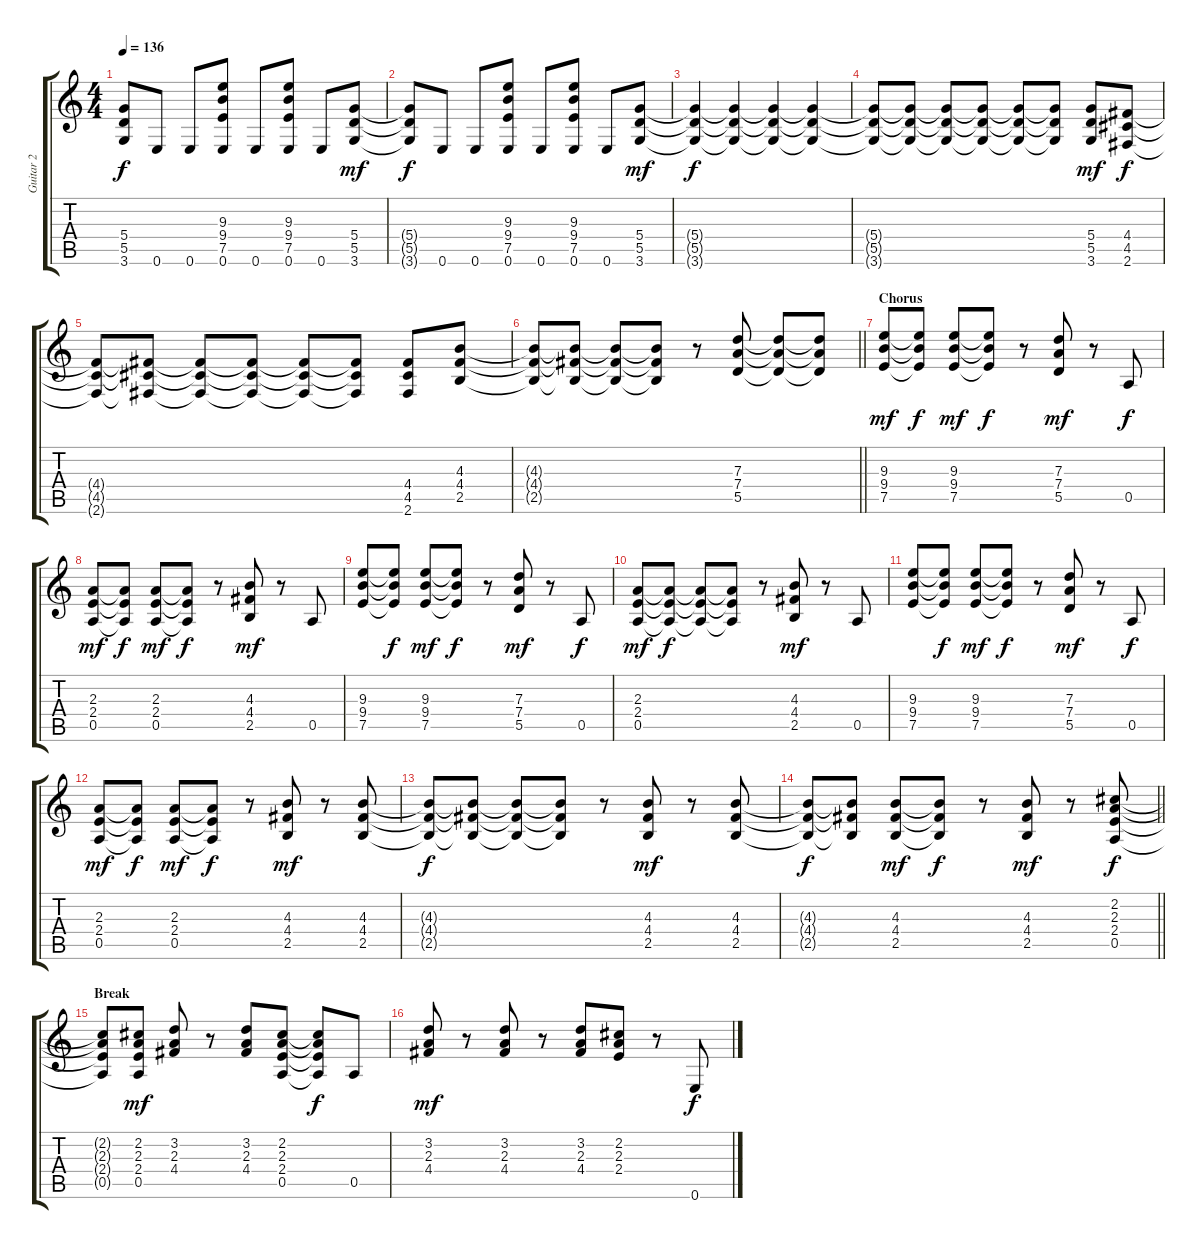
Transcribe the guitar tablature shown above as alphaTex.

\track ("Guitar 2" "Guitar 2") {instrument distortionguitar}
\staff {score tabs}
\tuning (E4 B3 G3 D3 A2 E2) {hide}
\ts (4 4)
\tempo 136
\clef g2
\ks c
(5.4{t} 5.5{t} 3.6{t}).8{dy f} 0.6.8 0.6.8 (9.3 9.4 7.5 0.6).8 0.6.8 (9.3 9.4 7.5 0.6).8 0.6.8 (5.4 5.5 3.6).8{dy mf} |
(5.4{t} 5.5{t} 3.6{t}).8{dy f} 0.6.8 0.6.8 (9.3 9.4 7.5 0.6).8 0.6.8 (9.3 9.4 7.5 0.6).8 0.6.8 (5.4 5.5 3.6).8{dy mf} |
(5.4{t} 5.5{t} 3.6{t}).4{dy f} (5.4{t} 5.5{t} 3.6{t}).4 (5.4{t} 5.5{t} 3.6{t}).4 (5.4{t} 5.5{t} 3.6{t}).4 |
(5.4{t} 5.5{t} 3.6{t}).8 (5.4{t} 5.5{t} 3.6{t}).8 (5.4{t} 5.5{t} 3.6{t}).8 (5.4{t} 5.5{t} 3.6{t}).8 (5.4{t} 5.5{t} 3.6{t}).8 (5.4{t} 5.5{t} 3.6{t}).8 (5.4 5.5 3.6).8{dy mf} (4.4 4.5 2.6).8{dy f} |
(4.4{t} 4.5{t} 2.6{t}).8 (4.4{t} 4.5{t} 2.6{t}).8 (4.4{t} 4.5{t} 2.6{t}).8 (4.4{t} 4.5{t} 2.6{t}).8 (4.4{t} 4.5{t} 2.6{t}).8 (4.4{t} 4.5{t} 2.6{t}).8 (4.4 4.5 2.6).8 (4.3 4.4 2.5).8 |
\barLineRight lightlight
(4.3{t} 4.4{t} 2.5{t}).8 (4.3{t} 4.4{t} 2.5{t}).8 (4.3{t} 4.4{t} 2.5{t}).8 (4.3{t} 4.4{t} 2.5{t}).8 r.8 (7.3 7.4 5.5).8 (7.3{t} 7.4{t} 5.5{t}).8 (7.3{t} 7.4{t} 5.5{t}).8 |
\section ("" "Chorus")
(9.3 9.4 7.5).8{dy mf} (9.3{t} 9.4{t} 7.5{t}).8{dy f} (9.3 9.4 7.5).8{dy mf} (9.3{t} 9.4{t} 7.5{t}).8{dy f} r.8 (7.3 7.4 5.5).8{dy mf} r.8 0.5.8{dy f} |
(2.3 2.4 0.5).8{dy mf} (2.3{t} 2.4{t} 0.5{t}).8{dy f} (2.3 2.4 0.5).8{dy mf} (2.3{t} 2.4{t} 0.5{t}).8{dy f} r.8 (4.3 4.4 2.5).8{dy mf} r.8 0.5.8 |
(9.3 9.4 7.5).8 (9.3{t} 9.4{t} 7.5{t}).8{dy f} (9.3 9.4 7.5).8{dy mf} (9.3{t} 9.4{t} 7.5{t}).8{dy f} r.8 (7.3 7.4 5.5).8{dy mf} r.8 0.5.8{dy f} |
(2.3 2.4 0.5).8{dy mf} (2.3{t} 2.4{t} 0.5{t}).8{dy f} (2.3{t} 2.4{t} 0.5{t}).8 (2.3{t} 2.4{t} 0.5{t}).8 r.8 (4.3 4.4 2.5).8{dy mf} r.8 0.5.8 |
(9.3 9.4 7.5).8 (9.3{t} 9.4{t} 7.5{t}).8{dy f} (9.3 9.4 7.5).8{dy mf} (9.3{t} 9.4{t} 7.5{t}).8{dy f} r.8 (7.3 7.4 5.5).8{dy mf} r.8 0.5.8{dy f} |
(2.3 2.4 0.5).8{dy mf} (2.3{t} 2.4{t} 0.5{t}).8{dy f} (2.3 2.4 0.5).8{dy mf} (2.3{t} 2.4{t} 0.5{t}).8{dy f} r.8 (4.3 4.4 2.5).8{dy mf} r.8 (4.3 4.4 2.5).8 |
(4.3{t} 4.4{t} 2.5{t}).8{dy f} (4.3{t} 4.4{t} 2.5{t}).8 (4.3{t} 4.4{t} 2.5{t}).8 (4.3{t} 4.4{t} 2.5{t}).8 r.8 (4.3 4.4 2.5).8{dy mf} r.8 (4.3 4.4 2.5).8 |
\barLineRight lightlight
(4.3{t} 4.4{t} 2.5{t}).8{dy f} (4.3{t} 4.4{t} 2.5{t}).8 (4.3 4.4 2.5).8{dy mf} (4.3{t} 4.4{t} 2.5{t}).8{dy f} r.8 (4.3 4.4 2.5).8{dy mf} r.8 (2.2 2.3 2.4 0.5).8{dy f} |
\section ("" "Break")
(2.2{t} 2.3{t} 2.4{t} 0.5{t}).8 (2.2 2.3 2.4 0.5).8{dy mf} (3.2 2.3 4.4).8 r.8 (3.2 2.3 4.4).8 (2.2 2.3 2.4 0.5).8 (2.2{t} 2.3{t} 2.4{t} 0.5{t}).8{dy f} 0.5.8 |
(3.2 2.3 4.4).8{dy mf} r.8 (3.2 2.3 4.4).8 r.8 (3.2 2.3 4.4).8 (2.2 2.3 2.4).8 r.8 0.6.8{dy f}
